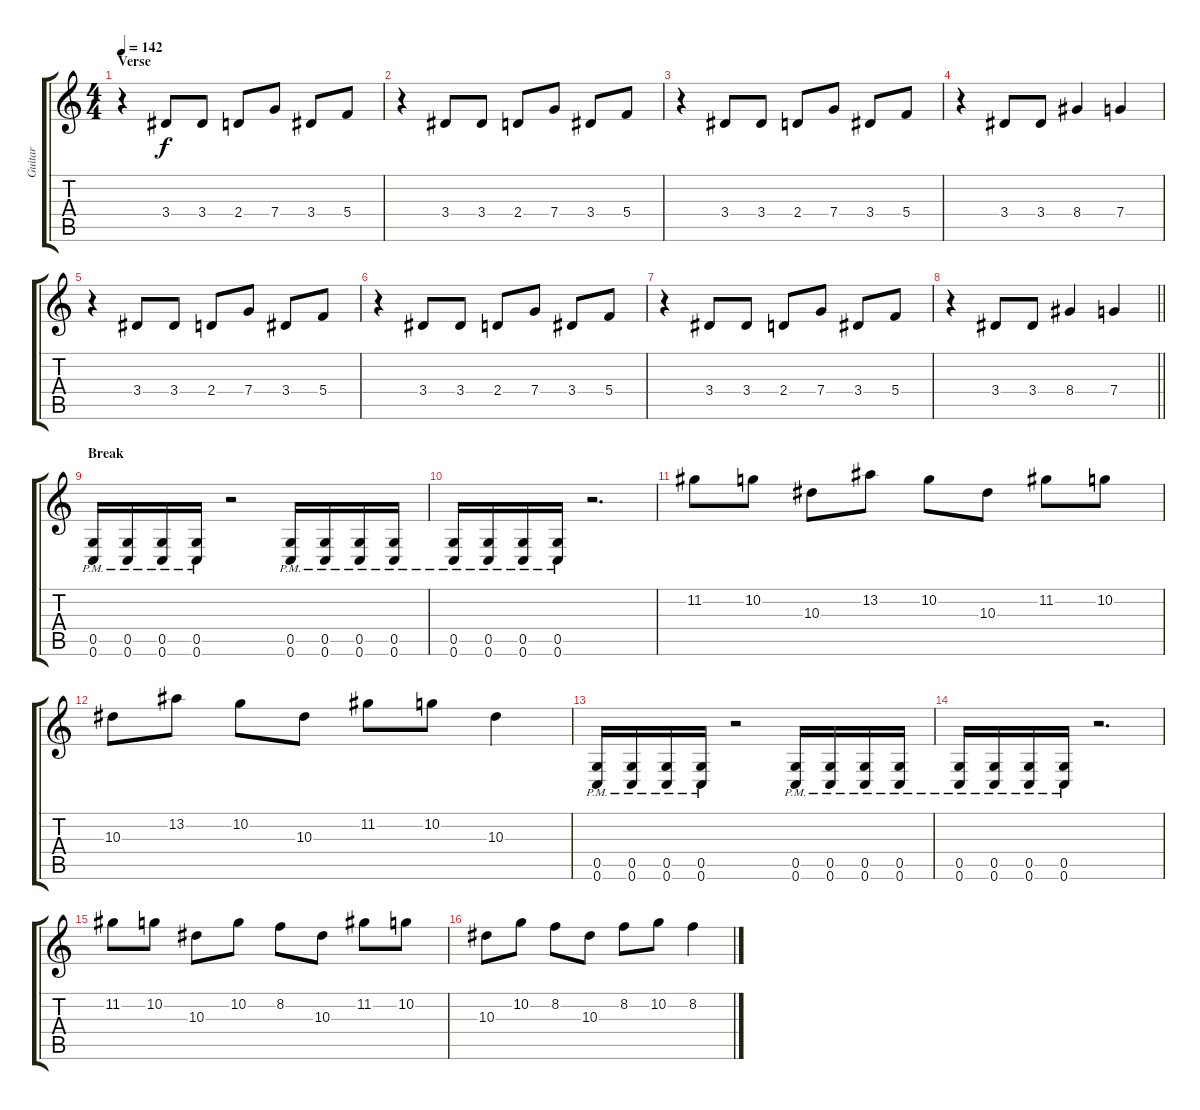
\track ("Guitar" "Guitar") {instrument distortionguitar}
\staff {score tabs}
\tuning (D4 A3 F3 C3 G2 C2) {hide}
\ts (4 4)
\section ("" "Verse")
\tempo 142
\clef g2
\ks c
r.4{dy mp} 3.4.8{dy f} 3.4.8 2.4.8 7.4.8 3.4.8 5.4.8 |
r.4 3.4.8 3.4.8 2.4.8 7.4.8 3.4.8 5.4.8 |
r.4 3.4.8 3.4.8 2.4.8 7.4.8 3.4.8 5.4.8 |
r.4 3.4.8 3.4.8 8.4.4 7.4.4 |
r.4 3.4.8 3.4.8 2.4.8 7.4.8 3.4.8 5.4.8 |
r.4 3.4.8 3.4.8 2.4.8 7.4.8 3.4.8 5.4.8 |
r.4 3.4.8 3.4.8 2.4.8 7.4.8 3.4.8 5.4.8 |
\barLineRight lightlight
r.4 3.4.8 3.4.8 8.4.4 7.4.4 |
\section ("" "Break")
(0.5 0.6{pm}).16 (0.5 0.6{pm}).16 (0.5 0.6{pm}).16 (0.5 0.6{pm}).16 r.2 (0.5 0.6{pm}).16 (0.5 0.6{pm}).16 (0.5 0.6{pm}).16 (0.5 0.6{pm}).16 |
(0.5 0.6{pm}).16 (0.5 0.6{pm}).16 (0.5 0.6{pm}).16 (0.5 0.6{pm}).16 r.2{d} |
11.2.8 10.2.8 10.3.8 13.2.8 10.2.8 10.3.8 11.2.8 10.2.8 |
10.3.8 13.2.8 10.2.8 10.3.8 11.2.8 10.2.8 10.3.4 |
(0.5 0.6{pm}).16 (0.5 0.6{pm}).16 (0.5 0.6{pm}).16 (0.5 0.6{pm}).16 r.2 (0.5 0.6{pm}).16 (0.5 0.6{pm}).16 (0.5 0.6{pm}).16 (0.5 0.6{pm}).16 |
(0.5 0.6{pm}).16 (0.5 0.6{pm}).16 (0.5 0.6{pm}).16 (0.5 0.6{pm}).16 r.2{d} |
11.2.8 10.2.8 10.3.8 10.2.8 8.2.8 10.3.8 11.2.8 10.2.8 |
10.3.8 10.2.8 8.2.8 10.3.8 8.2.8 10.2.8 8.2.4
